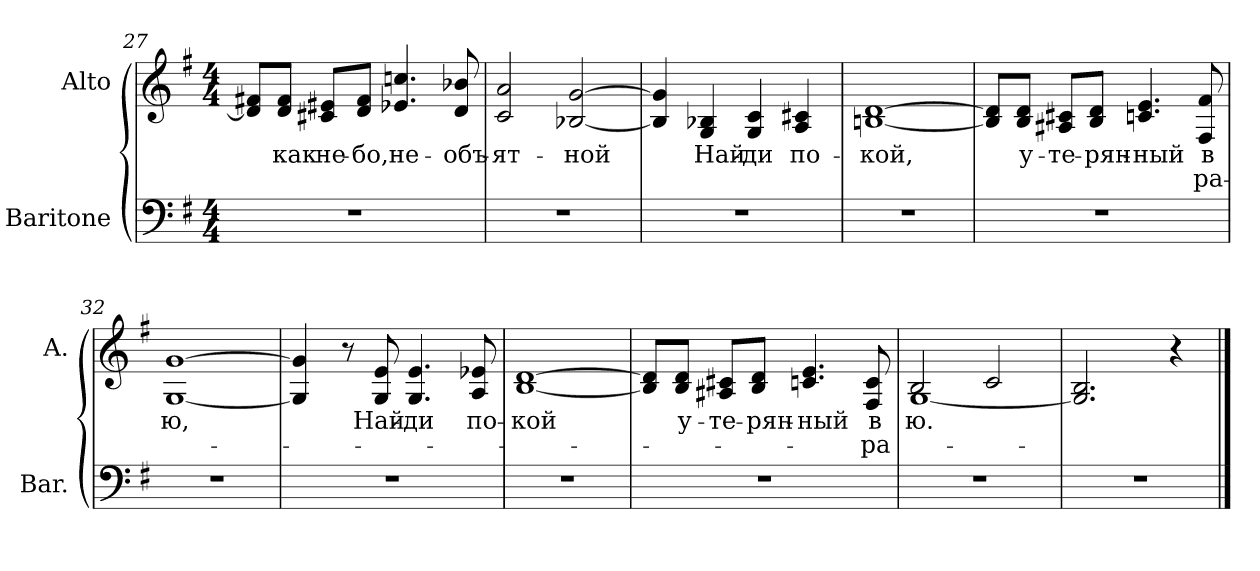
**kern	**kern	**text	**text
*part2	*part1	*part1	*part1
*staff2	*staff1	*staff1	*staff1
*I"Baritone	*I"Alto	*	*
*I'Bar.	*I'A.	*	*
!!LO:LB:g=z
*clefF4	*clefG2	*	*
*k[f#]	*k[f#]	*	*
*G:	*G:	*	*
*M4/4	*M4/4	*	*
=27	=27	=27	=27
1r	8di]/ 8f#Xi/L	.	.
!	!	!LO:LY:b:color=#000000	!
.	8di/ 8f#i/J	как	.
!	!	!LO:LY:b:color=#000000	!
.	8c#Xi/ 8e#Xi/L	не-	.
!	!	!LO:LY:b:color=#000000	!
.	8di/ 8f#i/J	-бо,	.
!	!	!LO:LY:b:color=#000000	!
.	4.e-Xi/ 4.ccni	не-	.
!	!	!LO:LY:b:color=#000000	!
.	8di/ 8b-Xi	-объ-	.
=28	=28	=28	=28
!	!	!LO:LY:b:color=#000000	!
1r	2ci/ 2ai	-ят-	.
!	!	!LO:LY:b:color=#000000	!
.	[<2B-Xi/ [>2gi	-ной	.
=29	=29	=29	=29
1r	4B-i/] 4gi]	.	.
!	!	!LO:LY:b:color=#000000	!
.	4Gi/ 4B-Xi	Най-	.
!	!	!LO:LY:b:color=#000000	!
.	4Gi/ 4ci	-ди	.
!	!	!LO:LY:b:color=#000000	!
.	4Ai/ 4c#Xi	по-	.
=30	=30	=30	=30
!	!	!LO:LY:b:color=#000000	!
1r	[<1Bni [>1di	-кой,	.
=31	=31	=31	=31
1r	8Bi]/ 8di]/L	.	.
!	!	!LO:LY:b:color=#000000	!
.	8Bi/ 8di/J	у-	.
!	!	!LO:LY:b:color=#000000	!
.	8A#Xi/ 8c#Xi/L	-те-	.
!	!	!LO:LY:b:color=#000000	!
.	8Bi/ 8di/J	-рян-	.
!	!	!LO:LY:b:color=#000000	!
.	4.cni/ 4.ei	-ный	.
!	!	!LO:LY:b:color=#000000	!LO:LY:b:color=#000000
.	8F#i/ 8f#i	в	ра-
!!LO:LB:g=z
=32	=32	=32	=32
!	!	!LO:LY:b:color=#000000	!
1r	[<1Gi [>1gi	-ю,	.
=33	=33	=33	=33
1r	4Gi/] 4gi]	.	.
.	8r	.	.
!	!	!LO:LY:b:color=#000000	!
.	8Gi/ 8ei	Най-	.
!	!	!LO:LY:b:color=#000000	!
.	4.Gi/ 4.ei	-ди	.
!	!	!LO:LY:b:color=#000000	!
.	8Ai/ 8e-Xi	по-	.
=34	=34	=34	=34
!	!	!LO:LY:b:color=#000000	!
1r	[<1Bi [>1di	-кой	.
=35	=35	=35	=35
1r	8Bi]/ 8di]/L	.	.
!	!	!LO:LY:b:color=#000000	!
.	8Bi/ 8di/J	у-	.
!	!	!LO:LY:b:color=#000000	!
.	8A#Xi/ 8c#Xi/L	-те-	.
!	!	!LO:LY:b:color=#000000	!
.	8Bi/ 8di/J	-рян-	.
!	!	!LO:LY:b:color=#000000	!
.	4.cni/ 4.ei	-ный	.
!	!	!LO:LY:b:color=#000000	!LO:LY:b:color=#000000
.	8F#i/ 8ci	в	ра-
=36	=36	=36	=36
!	!	!LO:LY:b:color=#000000	!
*	*^	*	*
1r	2Bi/	[<1Gi	-ю.	.
.	2ci/	.	.	.
*	*v	*v	*	*
=37	=37	=37	=37
1r	2.Gi/] 2.Bi	.	.
.	4r	.	.
==	==	==	==
*-	*-	*-	*-
